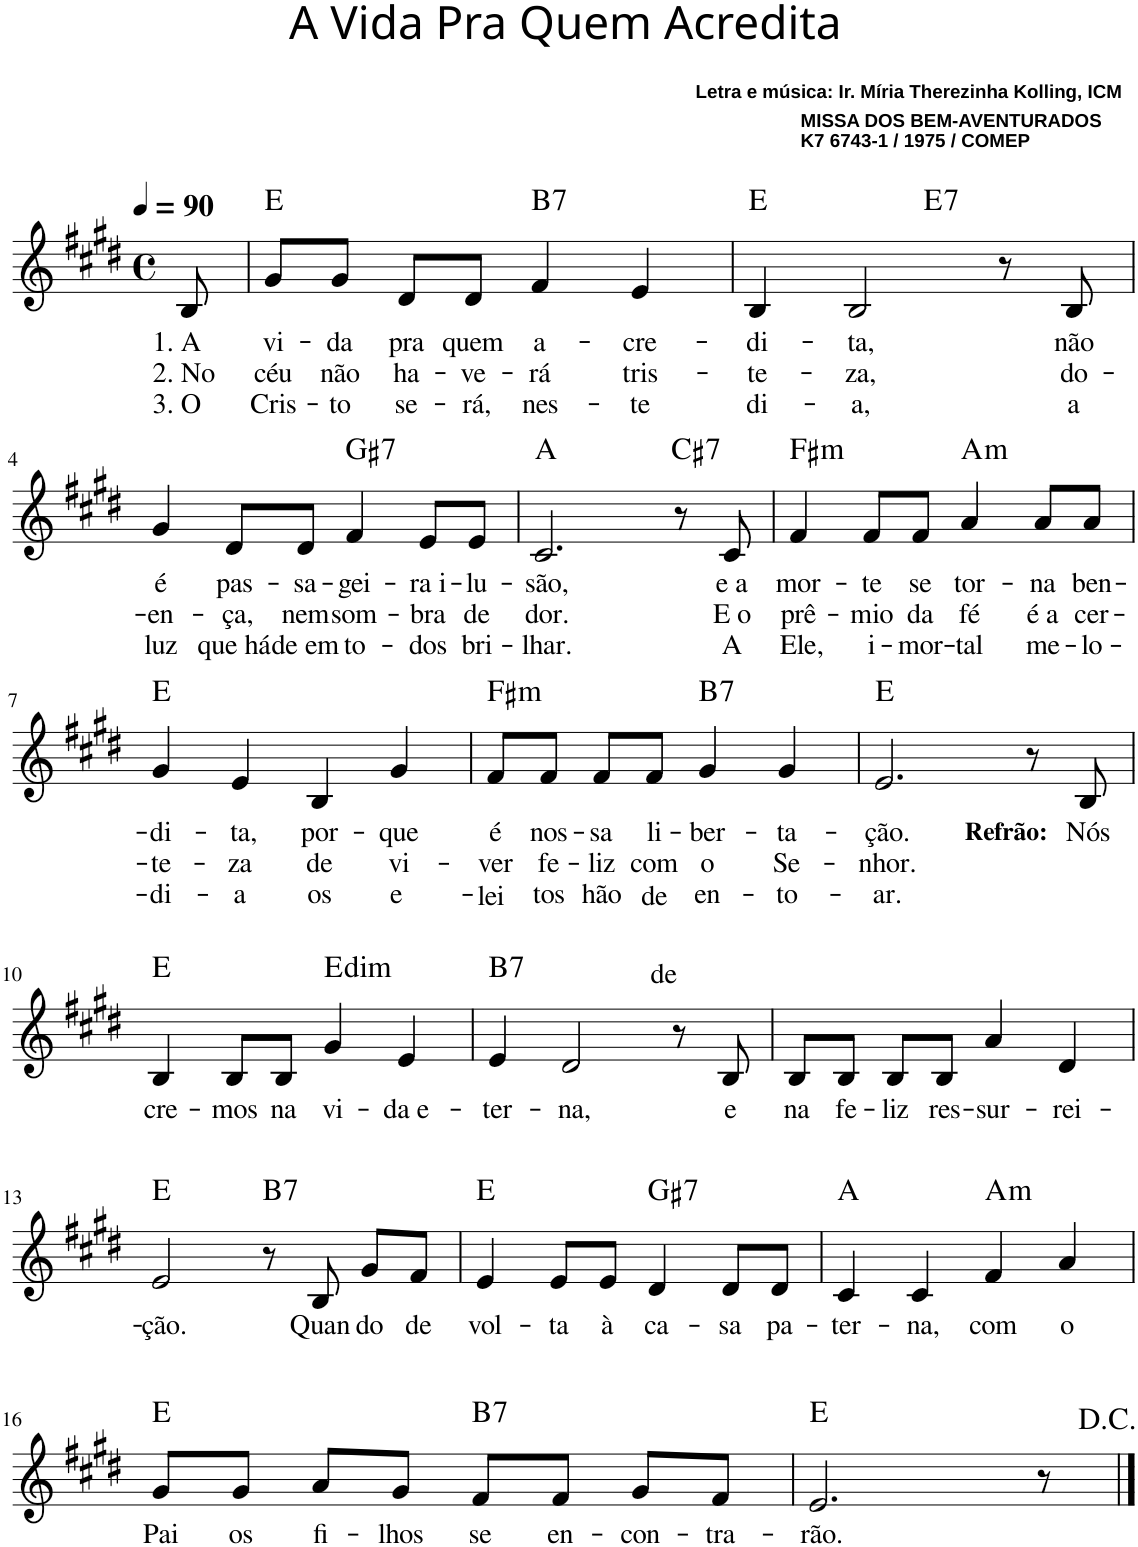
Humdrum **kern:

**kern	**text	**text	**text	**text	**harte
*part1	*part1	*part1	*part1	*part1	*part1
*staff1	*staff1	*staff1	*staff1	*staff1	*
*I"Instrument 1	*	*	*	*	*
*clefG2	*	*	*	*	*
*k[f#c#g#d#]	*	*	*	*	*
*E:	*	*	*	*	*
*M4/4	*	*	*	*	*
*met(c)	*	*	*	*	*
*MM90	*	*	*	*	*
=1	=1	=1	=1	=1	=1
!	!LO:LY:b	!LO:LY:b	!LO:LY:b	!	!
8B/	1. A	2. No	3. O	.	.
=2	=2	=2	=2	=2	=2
!	!LO:LY:b	!LO:LY:b	!LO:LY:b	!	!
8g#/L	vi-	céu	Cris-	.	E:maj
!	!LO:LY:b	!LO:LY:b	!LO:LY:b	!	!
8g#/J	-da	não	-to	.	.
!	!LO:LY:b	!LO:LY:b	!LO:LY:b	!	!
8d#/L	pra	ha-	se-	.	.
!	!LO:LY:b	!LO:LY:b	!LO:LY:b	!	!
8d#/J	quem	-ve-	-rá,	.	.
!	!LO:LY:b	!LO:LY:b	!LO:LY:b	!	!LO:H:kt=7
4f#/	a-	-rá	nes-	.	B:7
!	!LO:LY:b	!LO:LY:b	!LO:LY:b	!	!
4e/	-cre-	tris-	-te	.	.
=3	=3	=3	=3	=3	=3
!	!LO:LY:b	!LO:LY:b	!LO:LY:b	!	!
*^	*	*	*	*	*
4B/	2ryy	-di-	-te-	di-	.	E:maj
!	!	!LO:LY:b	!LO:LY:b	!LO:LY:b	!	!
2B/	.	-ta,	-za,	-a,	.	.
!	!	!	!	!	!	!LO:H:kt=7
.	2ryy	.	.	.	.	E:7
8r	.	.	.	.	.	.
!	!	!LO:LY:b	!LO:LY:b	!LO:LY:b	!	!
8B/	.	não	do-	a	.	.
!!LO:LB:g=z	!!
=4	=4	=4	=4	=4	=4	=4
!	!	!LO:LY:b	!LO:LY:b	!LO:LY:b	!	!
*v	*v	*	*	*	*	*
4g#/	é	-en-	luz	.	.
!	!LO:LY:b	!LO:LY:b	!LO:LY:b	!	!
8d#/L	pas-	-ça,	que há	.	.
!	!LO:LY:b	!LO:LY:b	!LO:LY:b	!	!
8d#/J	-sa-	nem	de em	.	.
!	!LO:LY:b	!LO:LY:b	!LO:LY:b	!	!LO:H:kt=7
4f#/	-gei-	som-	to-	.	G#:7
!	!LO:LY:b	!LO:LY:b	!LO:LY:b	!	!
8e/L	-ra i-	-bra	-dos	.	.
!	!LO:LY:b	!LO:LY:b	!LO:LY:b	!	!
8e/J	-lu-	de	bri-	.	.
=5	=5	=5	=5	=5	=5
!	!LO:LY:b	!LO:LY:b	!LO:LY:b	!	!
2.c#/	-são,	dor.	-lhar.	.	A:maj
8r	.	.	.	.	.
!	!LO:LY:b	!LO:LY:b	!LO:LY:b	!	!LO:H:kt=7
8c#/	e a	E o	A	.	C#:7
=6	=6	=6	=6	=6	=6
!	!LO:LY:b	!LO:LY:b	!LO:LY:b	!	!LO:H:kt=m
4f#/	mor-	prê-	Ele,	.	F#:min
!	!LO:LY:b	!LO:LY:b	!LO:LY:b	!	!
8f#/L	-te	-mio	i-	.	.
!	!LO:LY:b	!LO:LY:b	!LO:LY:b	!	!
8f#/J	se	da	-mor-	.	.
!	!LO:LY:b	!LO:LY:b	!LO:LY:b	!	!LO:H:kt=m
4a/	tor-	fé	-tal	.	A:min
!	!LO:LY:b	!LO:LY:b	!LO:LY:b	!	!
8a/L	-na	é a	me-	.	.
!	!LO:LY:b	!LO:LY:b	!LO:LY:b	!	!
8a/J	ben-	cer-	-lo-	.	.
!!LO:LB:g=z
=7	=7	=7	=7	=7	=7
!	!LO:LY:b	!LO:LY:b	!LO:LY:b	!	!
4g#/	-di-	-te-	-di-	.	E:maj
!	!LO:LY:b	!LO:LY:b	!LO:LY:b	!	!
4e/	-ta,	-za	-a	.	.
!	!LO:LY:b	!LO:LY:b	!LO:LY:b	!	!
4B/	por-	de	os	.	.
!	!LO:LY:b	!LO:LY:b	!LO:LY:b	!	!
4g#/	-que	vi-	e-	.	.
=8	=8	=8	=8	=8	=8
!	!LO:LY:b	!LO:LY:b	!	!LO:LY:b	!LO:H:kt=m
8f#/L	é	-ver	.	lei	F#:min
!	!LO:LY:b	!LO:LY:b	!LO:LY:b	!	!
8f#/J	nos-	fe-	-tos	.	.
!	!LO:LY:b	!LO:LY:b	!LO:LY:b	!	!
8f#/L	-sa	-liz	hão	.	.
!	!LO:LY:b	!LO:LY:b	!LO:LY:b	!LO:LY:b	!
8f#/J	li-	com	de	de	.
!	!LO:LY:b	!LO:LY:b	!LO:LY:b	!	!LO:H:kt=7
4g#/	-ber-	o	en-	.	B:7
!	!LO:LY:b	!LO:LY:b	!LO:LY:b	!	!
4g#/	-ta-	Se-	-to-	.	.
=9	=9	=9	=9	=9	=9
!	!LO:LY:b	!LO:LY:b	!LO:LY:b	!	!
2.e/	-ção.	-nhor.	-ar.	.	E:maj
!LO:TX:b:B:t=Refrão&colon;	!	!	!	!	!
8r	.	.	.	.	.
!	!LO:LY:b	!	!	!	!
8B/	Nós	.	.	.	.
!!LO:LB:g=z
=10	=10	=10	=10	=10	=10
!	!LO:LY:b	!	!	!	!
4B/	cre-	.	.	.	E:maj
!	!LO:LY:b	!	!	!	!
8B/L	-mos	.	.	.	.
!	!LO:LY:b	!	!	!	!
8B/J	na	.	.	.	.
!	!LO:LY:b	!	!	!	!LO:H:kt=dim
4g#/	vi-	.	.	.	E:dim
!	!LO:LY:b	!	!	!	!
4e/	-da e-	.	.	.	.
=11	=11	=11	=11	=11	=11
!	!LO:LY:b	!	!	!	!LO:H:kt=7
4e/	-ter-	.	.	.	B:7
!	!LO:LY:b	!	!	!	!
2d#/	-na,	.	.	.	.
8r	.	.	.	.	.
!	!LO:LY:b	!	!	!	!
8B/	e	.	.	.	.
=12	=12	=12	=12	=12	=12
!	!LO:LY:b	!	!	!	!
8B/L	na	.	.	.	.
!	!LO:LY:b	!	!	!	!
8B/J	fe-	.	.	.	.
!	!LO:LY:b	!	!	!	!
8B/L	-liz	.	.	.	.
!	!LO:LY:b	!	!	!	!
8B/J	res-	.	.	.	.
!	!LO:LY:b	!	!	!	!
4a/	-sur-	.	.	.	.
!	!LO:LY:b	!	!	!	!
4d#/	-rei-	.	.	.	.
!!LO:LB:g=z
=13	=13	=13	=13	=13	=13
!	!LO:LY:b	!	!	!	!
2e/	-ção.	.	.	.	E:maj
!	!	!	!	!	!LO:H:kt=7
8r	.	.	.	.	B:7
!	!LO:LY:b	!	!	!	!
8B/	Quan-	.	.	.	.
!	!LO:LY:b	!	!	!	!
8g#/L	-do	.	.	.	.
!	!LO:LY:b	!	!	!	!
8f#/J	de	.	.	.	.
=14	=14	=14	=14	=14	=14
!	!LO:LY:b	!	!	!	!
4e/	vol-	.	.	.	E:maj
!	!LO:LY:b	!	!	!	!
8e/L	-ta	.	.	.	.
!	!LO:LY:b	!	!	!	!
8e/J	à	.	.	.	.
!	!LO:LY:b	!	!	!	!LO:H:kt=7
4d#/	ca-	.	.	.	G#:7
!	!LO:LY:b	!	!	!	!
8d#/L	-sa	.	.	.	.
!	!LO:LY:b	!	!	!	!
8d#/J	pa-	.	.	.	.
=15	=15	=15	=15	=15	=15
!	!LO:LY:b	!	!	!	!
4c#/	-ter-	.	.	.	A:maj
!	!LO:LY:b	!	!	!	!
4c#/	-na,	.	.	.	.
!	!LO:LY:b	!	!	!	!LO:H:kt=m
4f#/	com	.	.	.	A:min
!	!LO:LY:b	!	!	!	!
4a/	o	.	.	.	.
!!LO:LB:g=z
=16	=16	=16	=16	=16	=16
!	!LO:LY:b	!	!	!	!
8g#/L	Pai	.	.	.	E:maj
!	!LO:LY:b	!	!	!	!
8g#/J	os	.	.	.	.
!	!LO:LY:b	!	!	!	!
8a/L	fi-	.	.	.	.
!	!LO:LY:b	!	!	!	!
8g#/J	-lhos	.	.	.	.
!	!LO:LY:b	!	!	!	!LO:H:kt=7
8f#/L	se	.	.	.	B:7
!	!LO:LY:b	!	!	!	!
8f#/J	en-	.	.	.	.
!	!LO:LY:b	!	!	!	!
8g#/L	-con-	.	.	.	.
!	!LO:LY:b	!	!	!	!
8f#/J	-tra-	.	.	.	.
=17	=17	=17	=17	=17	=17
!	!LO:LY:b	!	!	!	!
2.e/	-rão.	.	.	.	E:maj
8r	.	.	.	.	.
==	==	==	==	==	==
*-	*-	*-	*-	*-	*-
